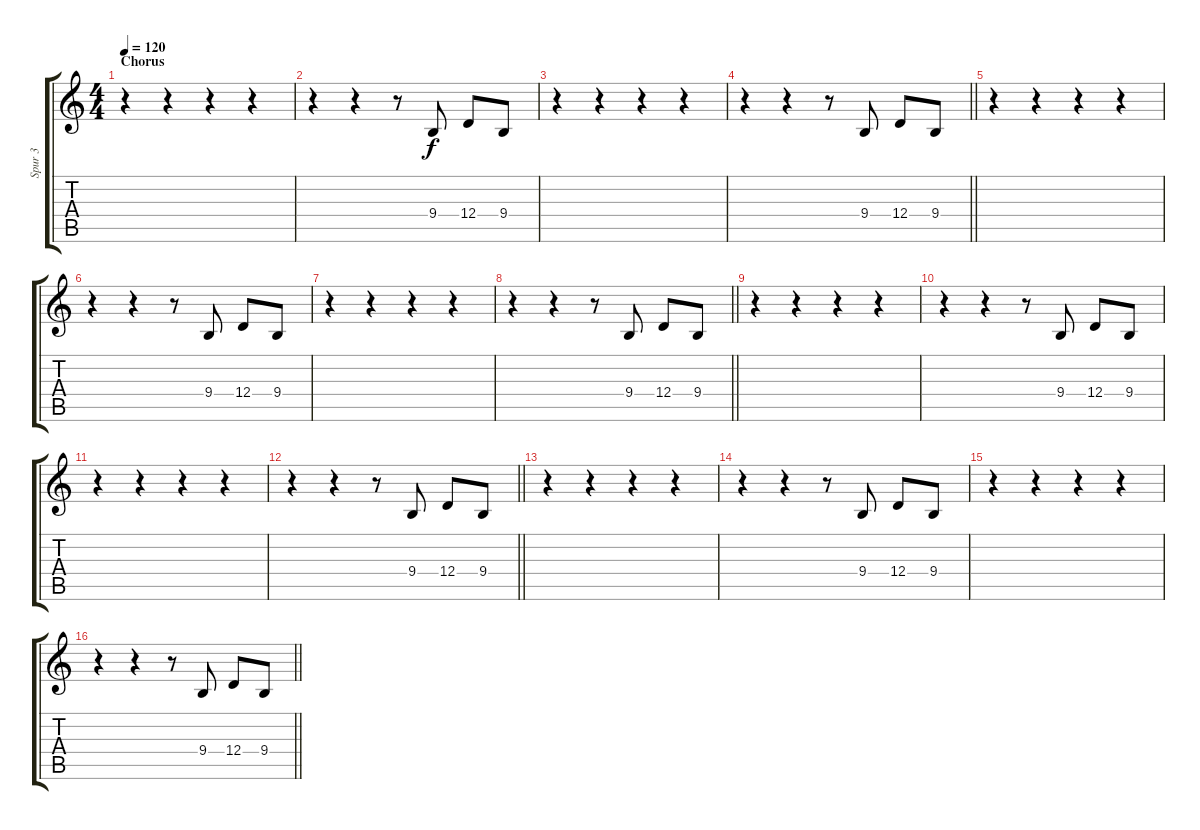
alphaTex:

\track ("Spur 3" "Spur 3") {instrument trumpet}
\staff {score tabs}
\tuning (E4 B3 G3 D3 A2 E2) {hide}
\ts (4 4)
\section ("" "Chorus")
\tempo 120
\clef g2
\ks c
r.4{dy f} r.4 r.4 r.4 |
r.4 r.4 r.8 9.4.8 12.4.8 9.4.8 |
r.4 r.4 r.4 r.4 |
\barLineRight lightlight
r.4 r.4 r.8 9.4.8 12.4.8 9.4.8 |
r.4 r.4 r.4 r.4 |
r.4 r.4 r.8 9.4.8 12.4.8 9.4.8 |
r.4 r.4 r.4 r.4 |
\barLineRight lightlight
r.4 r.4 r.8 9.4.8 12.4.8 9.4.8 |
r.4 r.4 r.4 r.4 |
r.4 r.4 r.8 9.4.8 12.4.8 9.4.8 |
r.4 r.4 r.4 r.4 |
\barLineRight lightlight
r.4 r.4 r.8 9.4.8 12.4.8 9.4.8 |
r.4 r.4 r.4 r.4 |
r.4 r.4 r.8 9.4.8 12.4.8 9.4.8 |
r.4 r.4 r.4 r.4 |
\barLineRight lightlight
r.4 r.4 r.8 9.4.8 12.4.8 9.4.8
